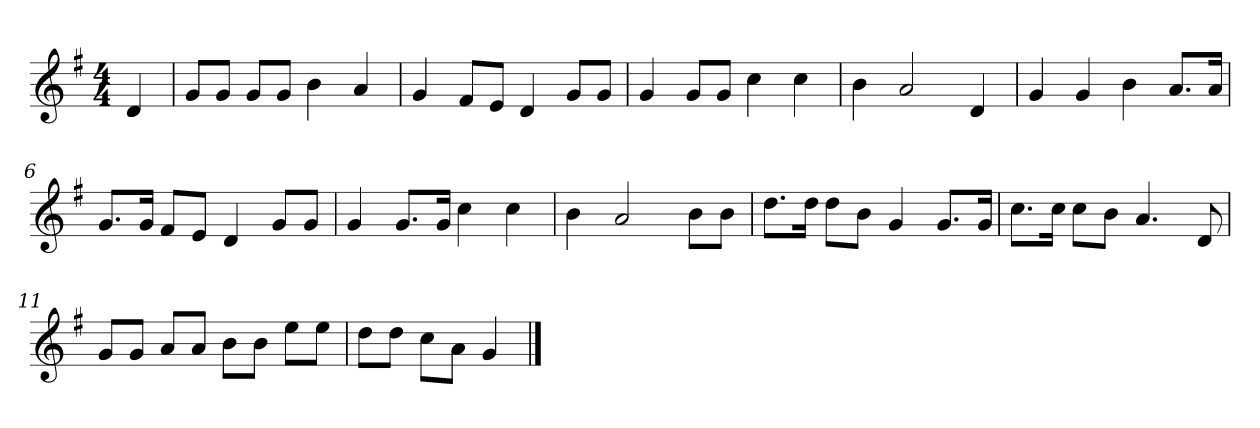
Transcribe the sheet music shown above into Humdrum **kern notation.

**kern
*part1
*staff1
*k[f#]
*M4/4
*MM120
=
4d
=1
8gL
8gJ
8gL
8gJ
4b
4a
=2
4g
8f#L
8eJ
4d
8gL
8gJ
=3
4g
8gL
8gJ
4cc
4cc
=4
4b
2a
4d
=5
4g
4g
4b
8.aL
16aJk
=6
8.gL
16gJk
8f#L
8eJ
4d
8gL
8gJ
=7
4g
8.gL
16gJk
4cc
4cc
=8
4b
2a
8bL
8bJ
=9
8.ddL
16ddJk
8ddL
8bJ
4g
8.gL
16gJk
=10
8.ccL
16ccJk
8ccL
8bJ
4.a
8d
=11
8gL
8gJ
8aL
8aJ
8bL
8bJ
8eeL
8eeJ
=12
8ddL
8ddJ
8ccL
8aJ
4g
==
*-
